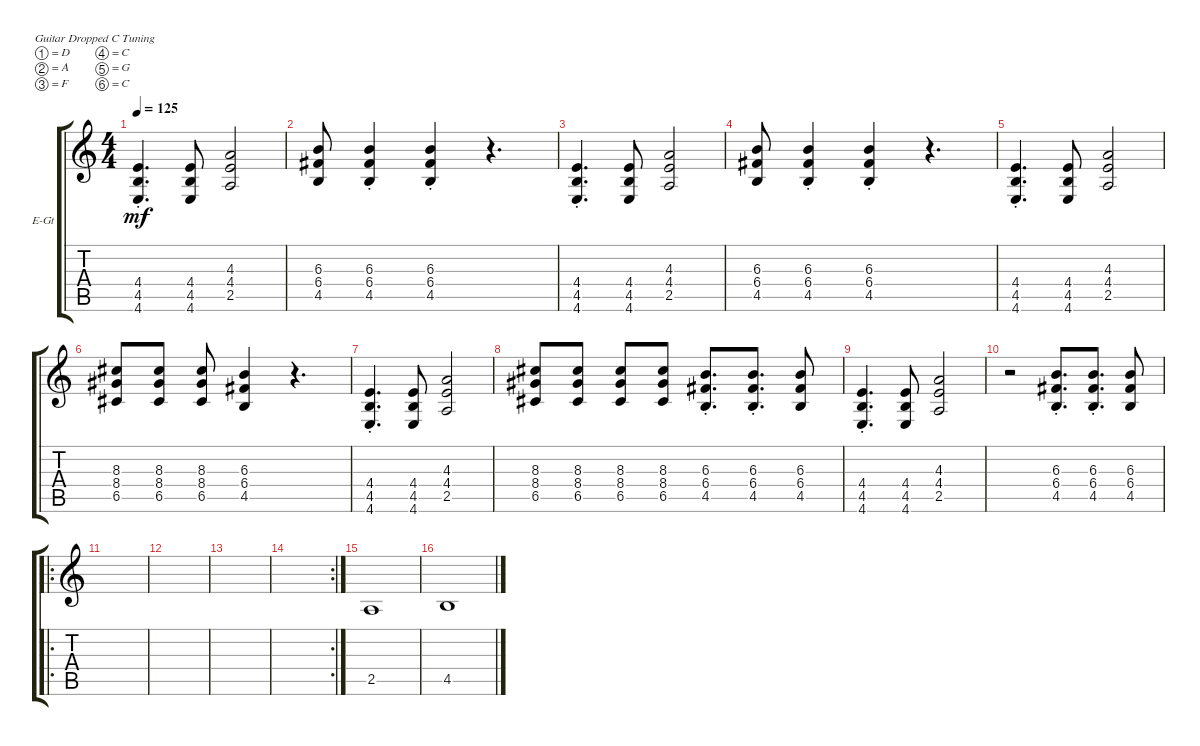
\defaultSystemsLayout 4
\bracketExtendMode groupsimilarinstruments
\firstSystemTrackNameOrientation horizontal
\otherSystemsTrackNameOrientation horizontal
\track ("Original Riff" "E-Gt") {instrument overdrivenguitar}
\staff {score tabs}
\tuning (D4 A3 F3 C3 G2 C2)
\ts (4 4)
\tempo 125
\clef g2
\ks c
(4.6{st} 4.5{st} 4.4{st}).4{d dy mf} (4.5 4.4 4.6).8 (2.5 4.4 4.3).2 |
(4.5 6.4 6.3).8 (4.5{st} 6.4{st} 6.3{st}).4 (4.5{st} 6.4{st} 6.3{st}).4 r.4{d} |
(4.6{st} 4.5{st} 4.4{st}).4{d} (4.5 4.4 4.6).8 (2.5 4.4 4.3).2 |
(4.5 6.4 6.3).8 (4.5{st} 6.4{st} 6.3{st}).4 (4.5{st} 6.4{st} 6.3{st}).4 r.4{d} |
(4.6{st} 4.5{st} 4.4{st}).4{d} (4.5 4.4 4.6).8 (2.5 4.4 4.3).2 |
(6.5 8.4 8.3).8 (6.5 8.4 8.3).8 (6.5 8.4 8.3).8 (4.5 6.4 6.3).4 r.4{d} |
(4.6{st} 4.5{st} 4.4{st}).4{d} (4.5 4.4 4.6).8 (2.5 4.4 4.3).2 |
(6.5 8.4 8.3).8 (6.5 8.4 8.3).8 (6.5 8.4 8.3).8 (6.5 8.4 8.3).8 (4.5{st} 6.4{st} 6.3{st}).8{d} (4.5{st} 6.4{st} 6.3{st}).8{d} (6.3 6.4 4.5).8 |
(4.6{st} 4.5{st} 4.4{st}).4{d} (4.5 4.4 4.6).8 (2.5 4.4 4.3).2 |
r.2 (4.5{st} 6.4{st} 6.3{st}).8{d} (4.5{st} 6.4{st} 6.3{st}).8{d} (6.3 6.4 4.5).8 |
\ro
|
|
|
\rc 2
|
2.5.1 |
4.5.1
